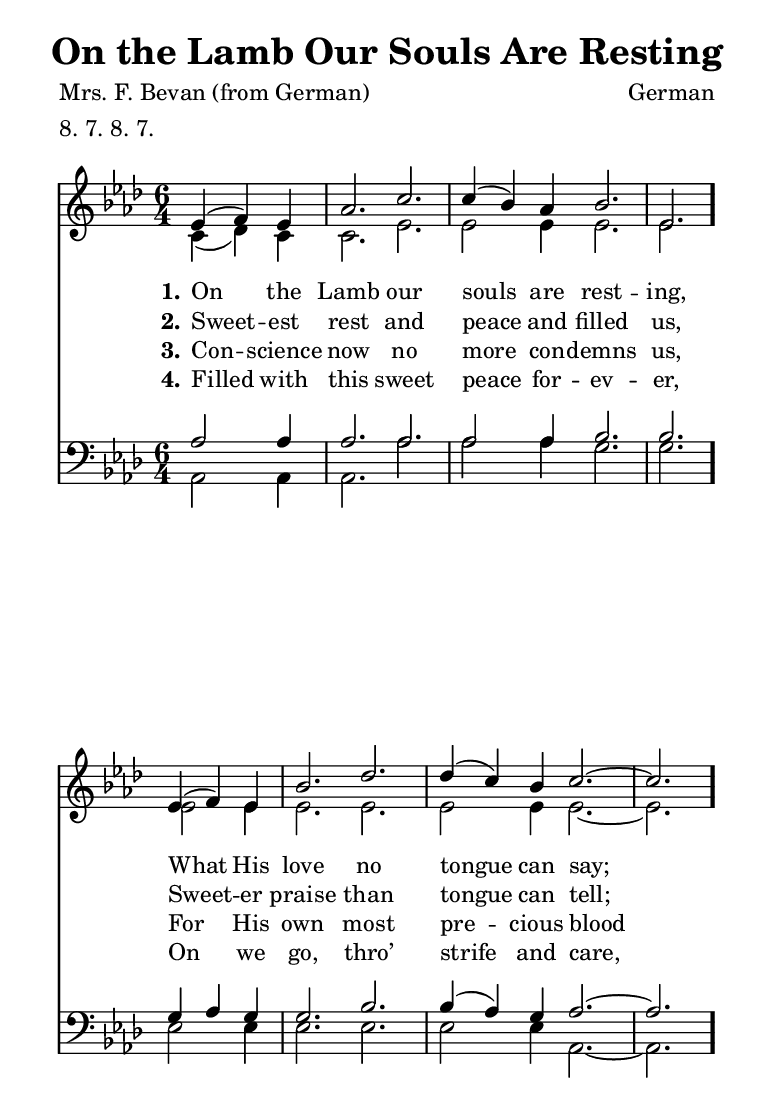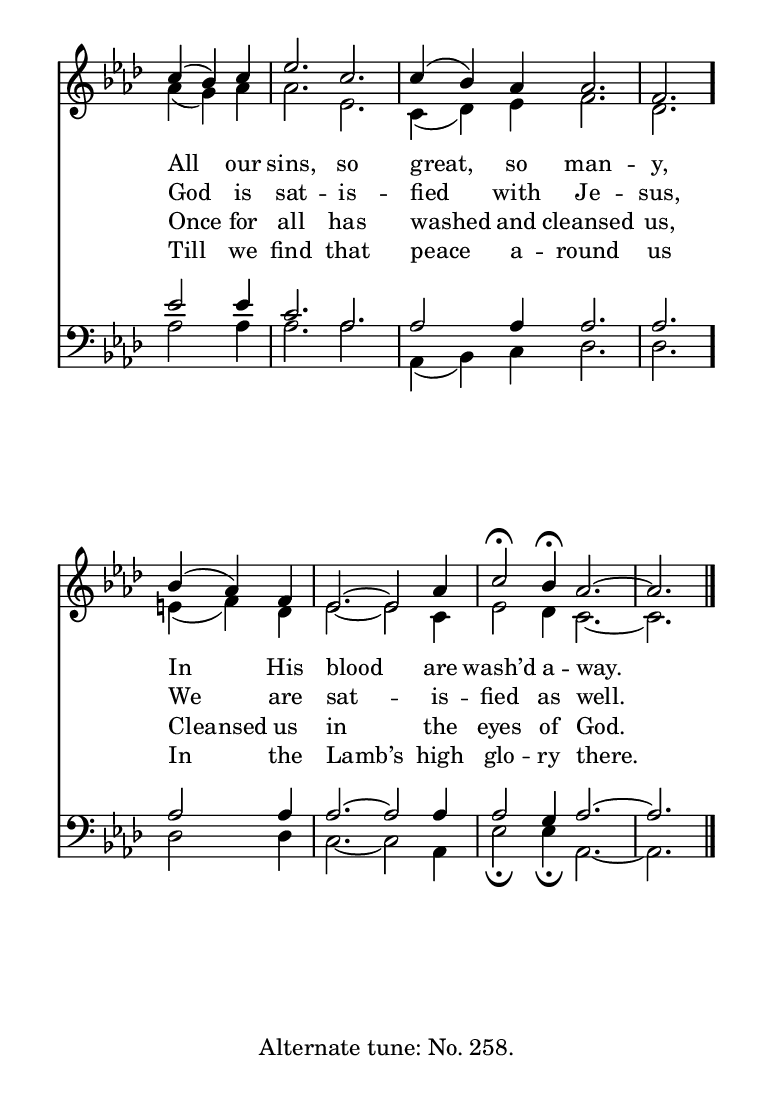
\include "common/global.ily"
\paper {
  \include "common/paper.ily"
  ragged-last-bottom = ##t
  systems-per-page = ##f
  system-count = #(cond (is-eogsized 2) (#t #f))
}

\header{
  hymnnumber = "171"
  title = "On the Lamb Our Souls Are Resting"
  tunename = "Zurich"
  meter = "8. 7. 8. 7."
  poet = "Mrs. F. Bevan (from German)"
  composer = "German"
  %copyright = ""
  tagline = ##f
}

ta = { \tempo 2=80 }
tb = { \tempo 2=40 }

global = {
  \include "common/overrides.ily"
  \override Staff.TimeSignature.style = #'()
  \time 6/4
  \override Score.MetronomeMark.transparent = ##t % hide all fermata changes too
  \tempo 2=80
  \key aes \major
  \partial 2.
  \autoBeamOff
}

notesSoprano = {
\global
\relative c' {

  ees4( f) ees | aes2. c | c4( bes) aes bes2. | ees,
  ees4( f) ees | bes'2. des | des4( c) bes c2. ~ | c
  c4( bes) c | ees2. c | c4( bes) aes aes2. | f
  bes4( aes) f | ees2. ~ ees2 aes4 | \tb c2 \fermata bes4 \fermata \ta aes2. ~ | aes

  \bar "|."

}
}

notesAlto = {
\global
\relative e' {

  c4( des) c | c2. ees | ees2 ees4 ees2. | ees2.
  ees2 ees4 | ees2. ees | ees2 ees4 ees2. ~ | ees
  aes4( g) aes | aes2. ees2. | c4( des) ees f2. | des
  e4( f) des | ees2. ~ ees2 c4 | ees2 des4 c2. ~ | c

}
}

notesTenor = {
\global
\relative a {

  aes2 aes4 | aes2. aes | aes2 aes4 bes2. | bes
  g4 aes g | g2. bes2. | bes4( aes) g aes2. ~ | aes
  ees'2 ees4 | c2. aes | aes2 aes4 aes2. | aes
  aes2 aes4 | aes2. ~ aes2 aes4 | aes2 g4 aes2. ~ | aes

}
}

notesBass = {
\global
\relative f, {

  aes2 aes4 | aes2. aes' | aes2 aes4 g2. | g
  ees2 ees4 | ees2. ees | ees2 ees4 aes,2. ~ | aes
  aes'2 aes4 | aes2. aes | aes,4( bes) c des2. | des
  des2 des4 | c2. ~ c2 aes4 | ees'2 \fermata ees4 \fermata aes,2. ~ | aes

}
}

wordsA = \lyricmode {
\set stanza = "1."

On the Lamb our souls are rest -- ing, \bar "."
What His love no tongue can say; \bar "."
All our sins, so great, so man -- y, \bar "."
In His blood are wash’d a -- way. \bar "."

}

wordsB = \lyricmode {
\set stanza = "2."

Sweet -- est rest and peace and filled us,
Sweet -- er praise than tongue can tell;
God is sat -- is -- fied with Je -- sus,
We are sat -- is -- fied as well.

}

wordsC = \lyricmode {
\set stanza = "3."

Con -- science now no more con -- demns us,
For His own most pre -- cious blood
Once for all has washed and cleansed us,
Cleansed us in the eyes of God.

}

wordsD = \lyricmode {
\set stanza = "4."

Filled with this sweet peace for -- ev -- er,
On we go, thro’ strife and care,
Till we find that peace a -- round us
In the Lamb’s high glo -- ry there.

}

\score {
  \context ChoirStaff <<
    \context Staff = upper <<
      \set ChoirStaff.systemStartDelimiter = #'SystemStartBar
      \context Voice  = sopranos { \voiceOne << \notesSoprano >> }
      \context Voice  = altos { \voiceTwo << \notesAlto >> }
      \context Lyrics = one   \lyricsto sopranos \wordsA
      \context Lyrics = two   \lyricsto sopranos \wordsB
      \context Lyrics = three \lyricsto sopranos \wordsC
      \context Lyrics = four  \lyricsto sopranos \wordsD
    >>
    \context Staff = men <<
      \clef bass
      \context Voice  = tenors { \voiceOne << \notesTenor >> }
      \context Voice  = basses { \voiceTwo << \notesBass >> }
    >>
  >>
  \layout {
    \include "common/layout.ily"
  }
  \midi{
    \include "common/midi.ily"
  }
}

\noPageBreak

\markup { \vspace #2 \fill-line { \raise #2 \line { Alternate tune: No. 258. } } }

\version "2.18.2"  % necessary for upgrading to future LilyPond versions.

% vi:set et ts=2 sw=2 ai nocindent syntax=lilypond:
